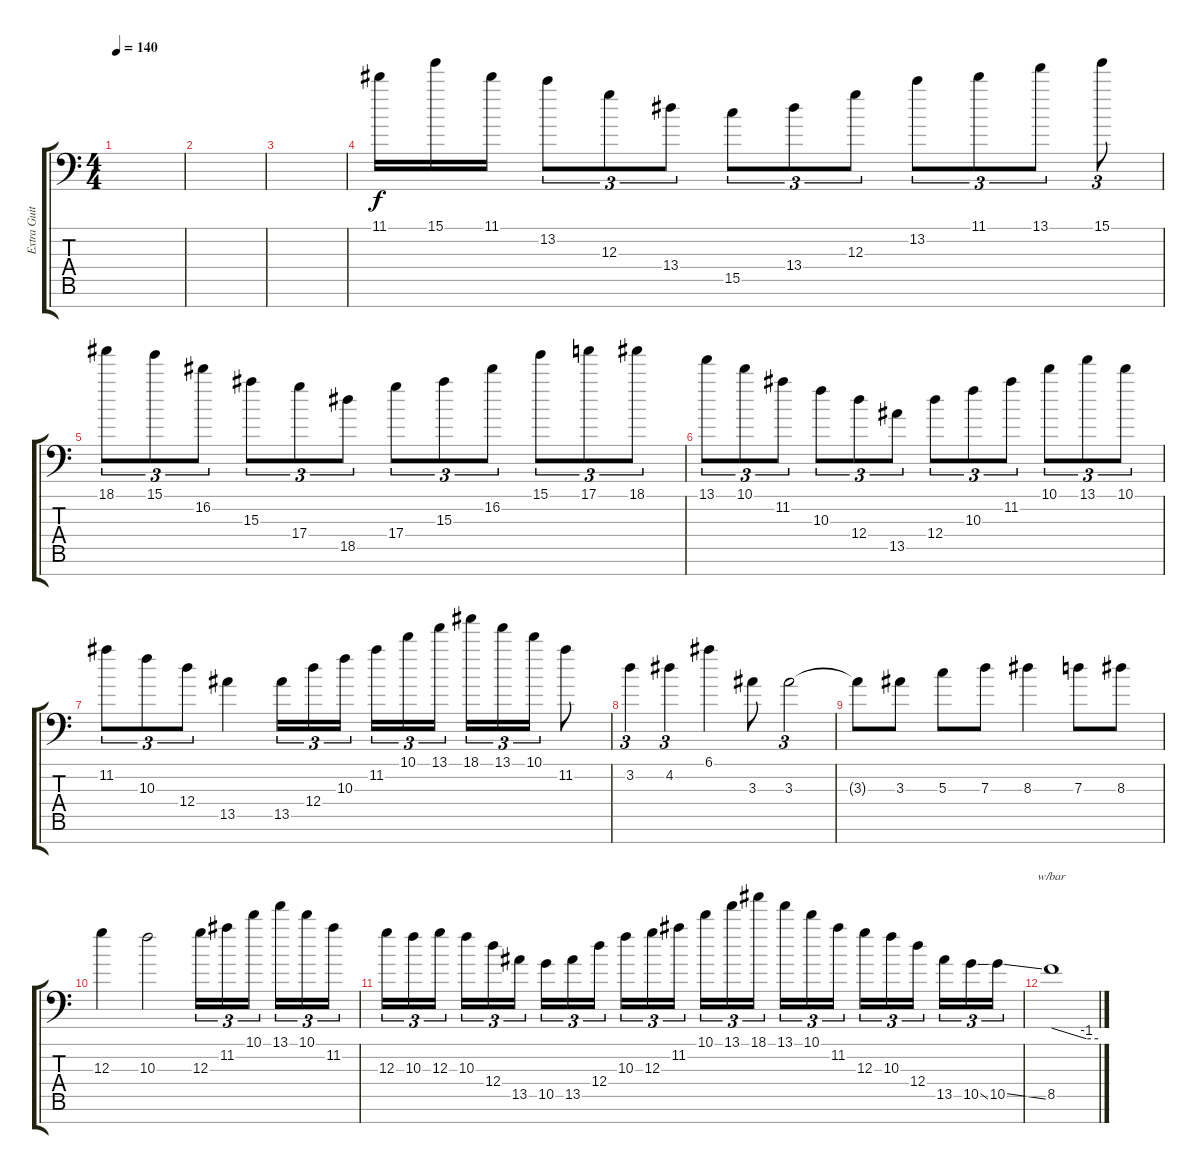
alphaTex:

\track ("Extra Guitar" "Extra Guit") {instrument distortionguitar}
\staff {score tabs}
\tuning (E4 B3 G3 D3 A2 E2 C-1) {hide}
\ts (4 4)
\tempo 140
\clef f4
\ks c
|
|
|
11.1.16 15.1.16 11.1.16 13.2.8{tu (3 2)} 12.3.8{tu (3 2)} 13.4.8{tu (3 2)} 15.5.8{tu (3 2)} 13.4.8{tu (3 2)} 12.3.8{tu (3 2)} 13.2.8{tu (3 2)} 11.1.8{tu (3 2)} 13.1.8{tu (3 2)} 15.1.8{tu (3 2)} |
18.1.8{tu (3 2)} 15.1.8{tu (3 2)} 16.2.8{tu (3 2)} 15.3.8{tu (3 2)} 17.4.8{tu (3 2)} 18.5.8{tu (3 2)} 17.4.8{tu (3 2)} 15.3.8{tu (3 2)} 16.2.8{tu (3 2)} 15.1.8{tu (3 2)} 17.1.8{tu (3 2)} 18.1.8{tu (3 2)} |
13.1.8{tu (3 2)} 10.1.8{tu (3 2)} 11.2.8{tu (3 2)} 10.3.8{tu (3 2)} 12.4.8{tu (3 2)} 13.5.8{tu (3 2)} 12.4.8{tu (3 2)} 10.3.8{tu (3 2)} 11.2.8{tu (3 2)} 10.1.8{tu (3 2)} 13.1.8{tu (3 2)} 10.1.8{tu (3 2)} |
11.2.8{tu (3 2)} 10.3.8{tu (3 2)} 12.4.8{tu (3 2)} 13.5.4 13.5.16{tu (3 2)} 12.4.16{tu (3 2)} 10.3.16{tu (3 2) beam splitsecondary} 11.2.16{tu (3 2)} 10.1.16{tu (3 2)} 13.1.16{tu (3 2)} 18.1.16{tu (3 2)} 13.1.16{tu (3 2)} 10.1.16{tu (3 2)} 11.2.8 |
3.2.4{tu (3 2)} 4.2.4{tu (3 2)} 6.1.4 3.3.8 3.3.2{tu (3 2)} |
3.3{t}.8 3.3.8 5.3.8 7.3.8 8.3.4 7.3.8 8.3.8 |
12.3.4 10.3.2 12.3.16{tu (3 2)} 11.2.16{tu (3 2)} 10.1.16{tu (3 2) beam splitsecondary} 13.1.16{tu (3 2)} 10.1.16{tu (3 2)} 11.2.16{tu (3 2)} |
12.3.16{tu (3 2)} 10.3.16{tu (3 2)} 12.3.16{tu (3 2) beam splitsecondary} 10.3.16{tu (3 2)} 12.4.16{tu (3 2)} 13.5.16{tu (3 2)} 10.5.16{tu (3 2)} 13.5.16{tu (3 2)} 12.4.16{tu (3 2) beam splitsecondary} 10.3.16{tu (3 2)} 12.3.16{tu (3 2)} 11.2.16{tu (3 2)} 10.1.16{tu (3 2)} 13.1.16{tu (3 2)} 18.1.16{tu (3 2) beam splitsecondary} 13.1.16{tu (3 2)} 10.1.16{tu (3 2)} 11.2.16{tu (3 2)} 12.3.16{tu (3 2)} 10.3.16{tu (3 2)} 12.4.16{tu (3 2) beam splitsecondary} 13.5.16{tu (3 2)} 10.5{ss}.16{tu (3 2)} 10.5{ss}.16{tu (3 2)} |
8.5.1{tbe (custom default 0 0 45 -4 60 -4)}
